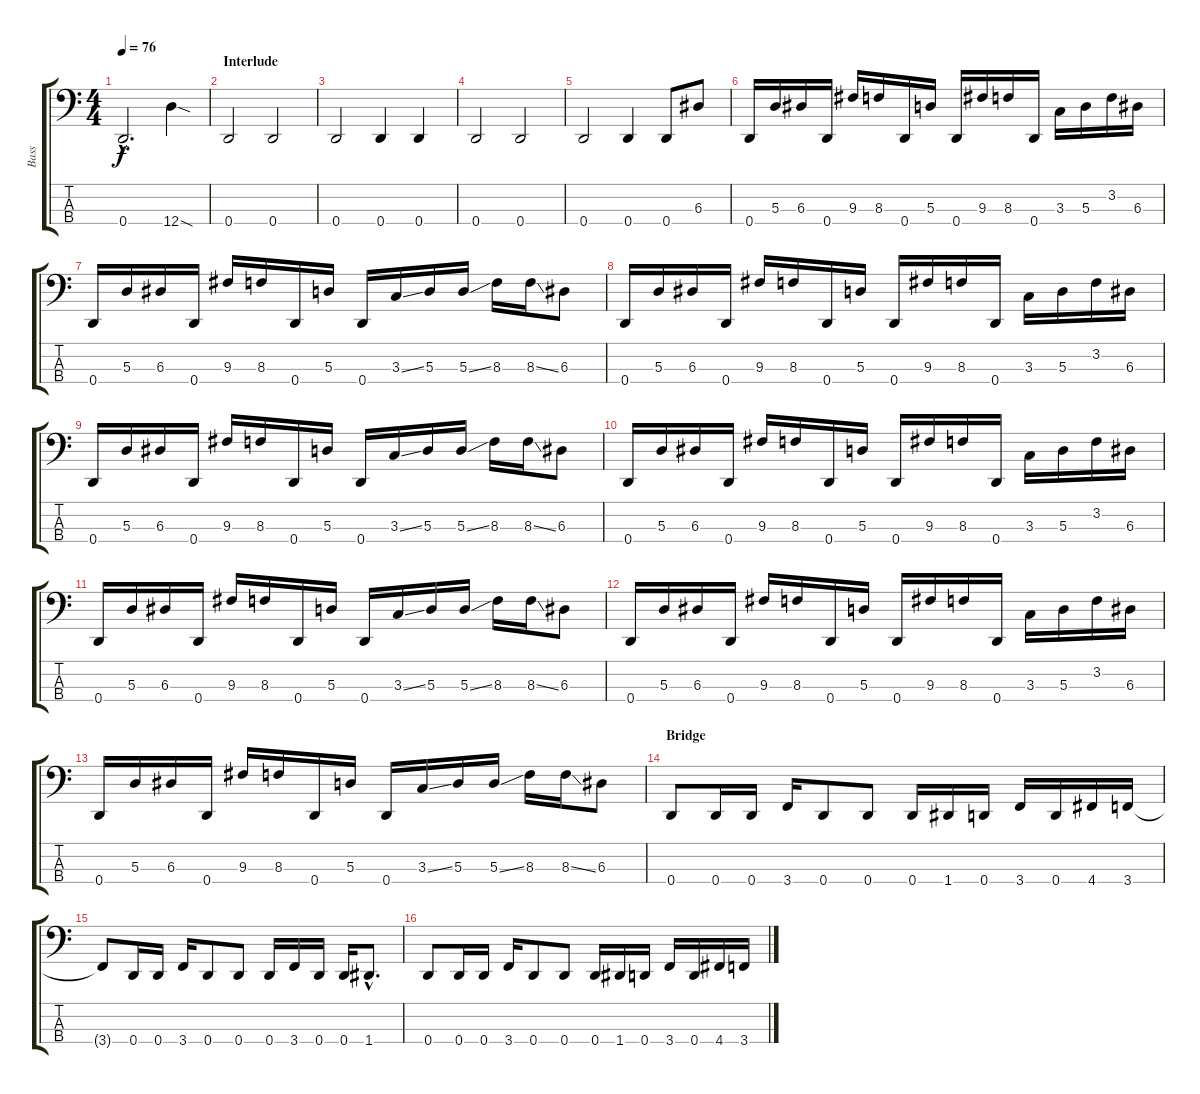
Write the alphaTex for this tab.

\track ("Bass" "Bass") {instrument electricbassfinger}
\staff {score tabs}
\tuning (G2 D2 A1 D1) {hide}
\ts (4 4)
\tempo 76
\clef f4
\ks c
0.4{hac}.2{d dy f} 12.4{sod}.4 |
\section ("" "Interlude")
0.4.2 0.4.2 |
0.4.2 0.4.4 0.4.4 |
0.4.2 0.4.2 |
0.4.2 0.4.4 0.4.8 6.3.8 |
0.4.16 5.3.16 6.3.16 0.4.16 9.3.16 8.3.16 0.4.16 5.3.16 0.4.16 9.3.16 8.3.16 0.4.16 3.3.16 5.3.16 3.2.16 6.3.16 |
0.4.16 5.3.16 6.3.16 0.4.16 9.3.16 8.3.16 0.4.16 5.3.16 0.4.16 3.3{ss}.16 5.3.16 5.3{ss}.16 8.3.16 8.3{ss}.16 6.3.8 |
0.4.16 5.3.16 6.3.16 0.4.16 9.3.16 8.3.16 0.4.16 5.3.16 0.4.16 9.3.16 8.3.16 0.4.16 3.3.16 5.3.16 3.2.16 6.3.16 |
0.4.16 5.3.16 6.3.16 0.4.16 9.3.16 8.3.16 0.4.16 5.3.16 0.4.16 3.3{ss}.16 5.3.16 5.3{ss}.16 8.3.16 8.3{ss}.16 6.3.8 |
0.4.16 5.3.16 6.3.16 0.4.16 9.3.16 8.3.16 0.4.16 5.3.16 0.4.16 9.3.16 8.3.16 0.4.16 3.3.16 5.3.16 3.2.16 6.3.16 |
0.4.16 5.3.16 6.3.16 0.4.16 9.3.16 8.3.16 0.4.16 5.3.16 0.4.16 3.3{ss}.16 5.3.16 5.3{ss}.16 8.3.16 8.3{ss}.16 6.3.8 |
0.4.16 5.3.16 6.3.16 0.4.16 9.3.16 8.3.16 0.4.16 5.3.16 0.4.16 9.3.16 8.3.16 0.4.16 3.3.16 5.3.16 3.2.16 6.3.16 |
0.4.16 5.3.16 6.3.16 0.4.16 9.3.16 8.3.16 0.4.16 5.3.16 0.4.16 3.3{ss}.16 5.3.16 5.3{ss}.16 8.3.16 8.3{ss}.16 6.3.8 |
\section ("" "Bridge")
0.4.8 0.4.16 0.4.16 3.4.16 0.4.8 0.4.8 0.4.16 1.4.16 0.4.16 3.4.16 0.4.16 4.4.16 3.4.16 |
3.4{t}.8 0.4.16 0.4.16 3.4.16 0.4.8 0.4.8 0.4.16 3.4.16 0.4.16 0.4.16 1.4{hac}.8{d} |
0.4.8 0.4.16 0.4.16 3.4.16 0.4.8 0.4.8 0.4.16 1.4.16 0.4.16 3.4.16 0.4.16 4.4.16 3.4.16
